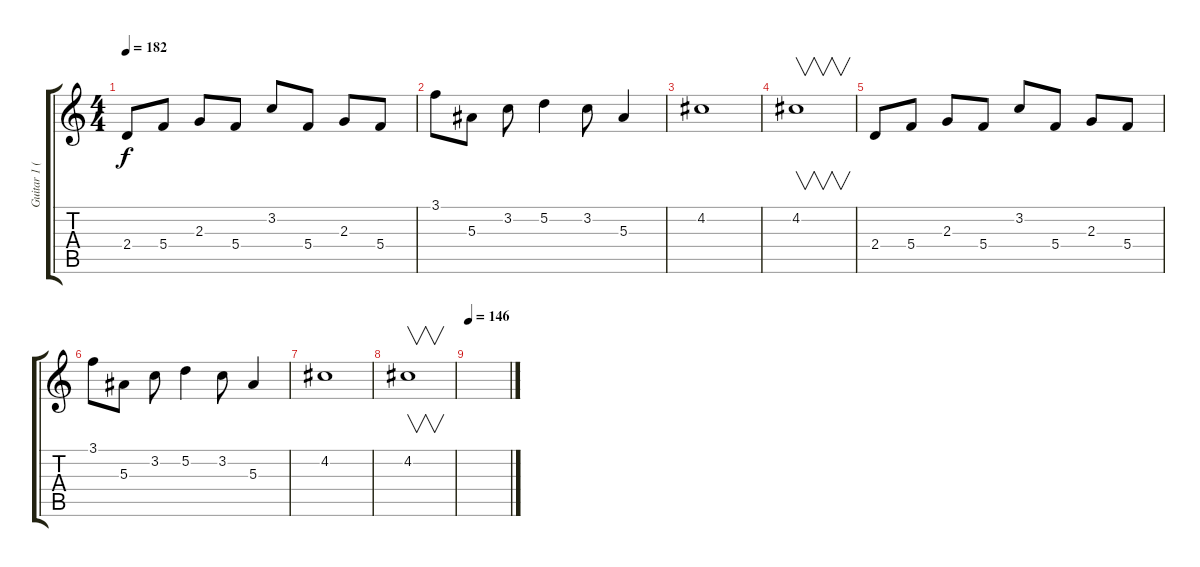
\track ("Guitar 1 (Solo)" "Guitar 1 (") {instrument distortionguitar}
\staff {score tabs}
\tuning (D4 A3 F3 C3 G2 D2) {hide}
\ts (4 4)
\tempo 182
\clef g2
\ks c
2.4.8{dy f} 5.4.8 2.3.8 5.4.8 3.2.8 5.4.8 2.3.8 5.4.8 |
3.1.8 5.3.8 3.2.8 5.2.4 3.2.8 5.3.4 |
4.2.1 |
4.2.1{v} |
2.4.8 5.4.8 2.3.8 5.4.8 3.2.8 5.4.8 2.3.8 5.4.8 |
3.1.8 5.3.8 3.2.8 5.2.4 3.2.8 5.3.4 |
4.2.1 |
4.2.1{v} |
\tempo 146
